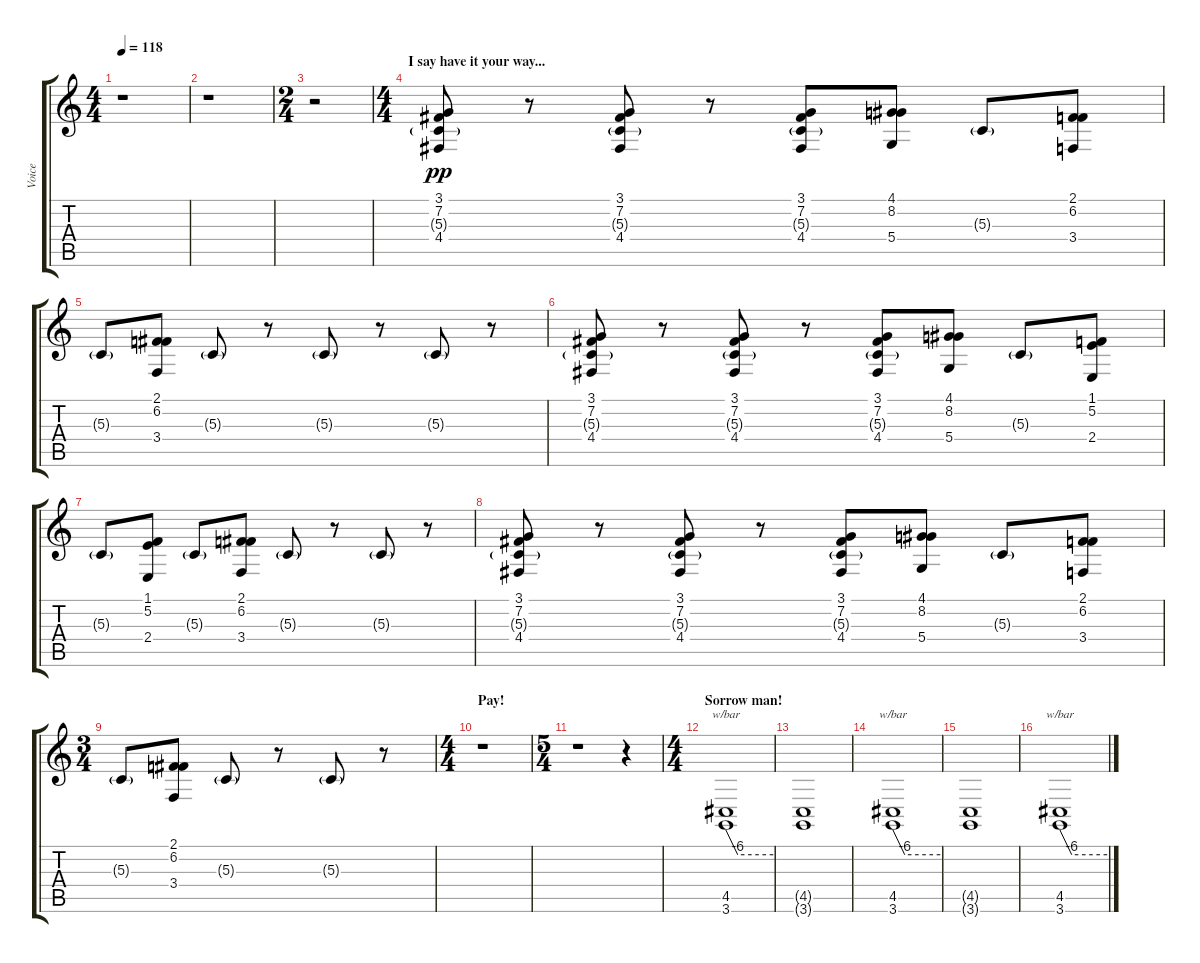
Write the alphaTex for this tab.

\track ("Voice" "Voice") {instrument choiraahs}
\staff {score tabs}
\tuning (E4 B3 G3 D3 A2 E2) {hide}
\ts (4 4)
\tempo 118
\clef g2
\ks c
r.1{dy pp} |
r.1 |
\ts (2 4)
r.2 |
\ts (4 4)
\section ("" "I say have it your way...")
(3.1 7.2 5.3{g} 4.4).8 r.8 (3.1 7.2 5.3{g} 4.4).8 r.8 (3.1 7.2 5.3{g} 4.4).8 (4.1 8.2 5.4).8 5.3{g}.8 (2.1 6.2 3.4).8 |
5.3{g}.8 (2.1 6.2 3.4).8 5.3{g}.8 r.8 5.3{g}.8 r.8 5.3{g}.8 r.8 |
(3.1 7.2 5.3{g} 4.4).8 r.8 (3.1 7.2 5.3{g} 4.4).8 r.8 (3.1 7.2 5.3{g} 4.4).8 (4.1 8.2 5.4).8 5.3{g}.8 (1.1 5.2 2.4).8 |
5.3{g}.8 (1.1 5.2 2.4).8 5.3{g}.8 (2.1 6.2 3.4).8 5.3{g}.8 r.8 5.3{g}.8 r.8 |
(3.1 7.2 5.3{g} 4.4).8 r.8 (3.1 7.2 5.3{g} 4.4).8 r.8 (3.1 7.2 5.3{g} 4.4).8 (4.1 8.2 5.4).8 5.3{g}.8 (2.1 6.2 3.4).8 |
\ts (3 4)
5.3{g}.8 (2.1 6.2 3.4).8 5.3{g}.8 r.8 5.3{g}.8 r.8 |
\ts (4 4)
\section ("" "Pay!")
r.1 |
\ts (5 4)
r.1 r.4 |
\ts (4 4)
\section ("" "Sorrow man!")
(4.5 3.6).1{tbe (custom default 0 0 15 -24 60 -24)} |
(4.5{t} 3.6{t}).1 |
(4.5 3.6).1{tbe (custom default 0 0 15 -24 60 -24)} |
(4.5{t} 3.6{t}).1 |
(4.5 3.6).1{tbe (custom default 0 0 15 -24 60 -24)}
